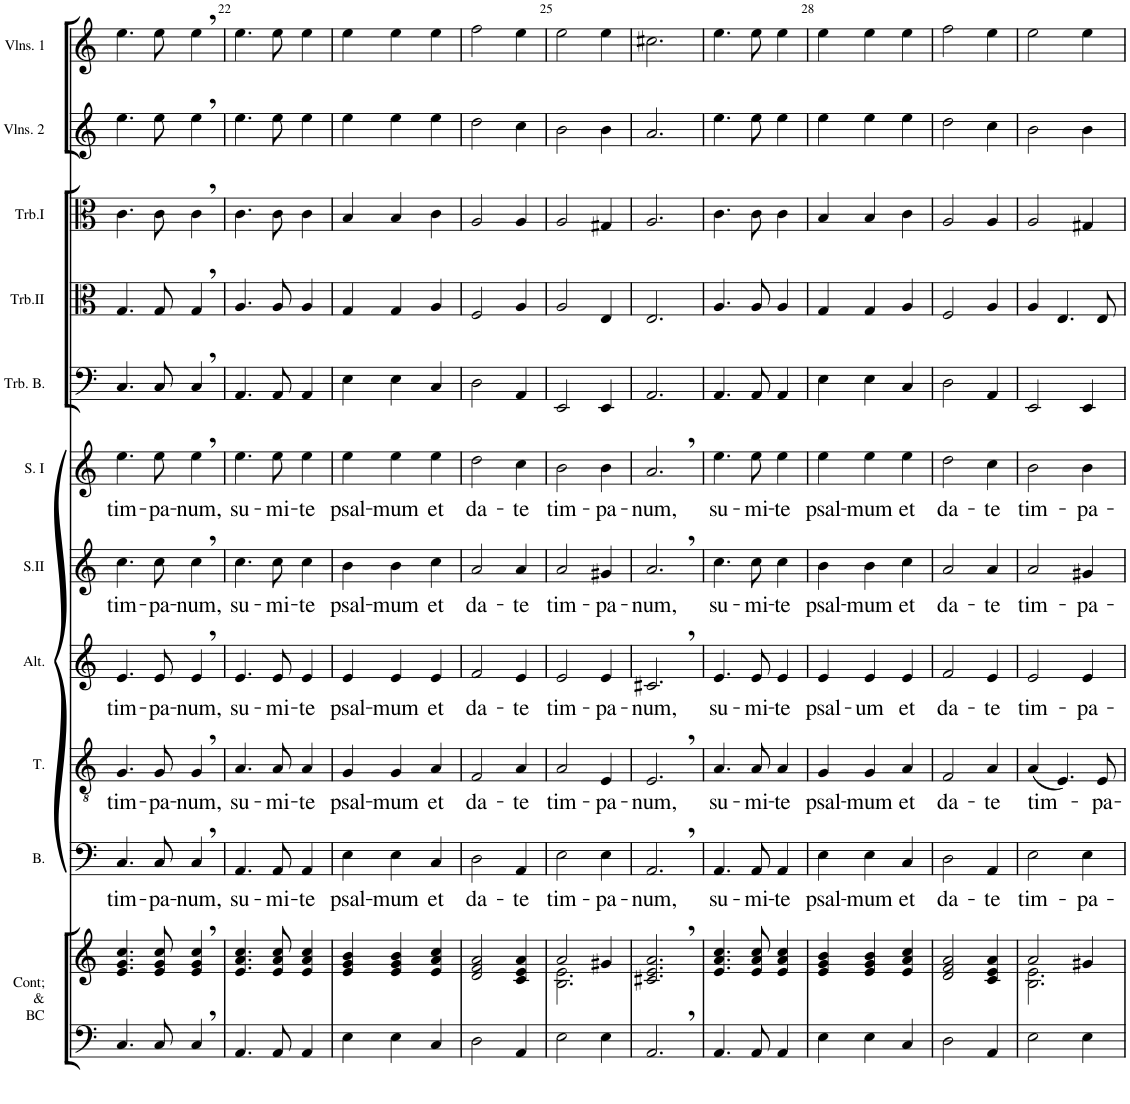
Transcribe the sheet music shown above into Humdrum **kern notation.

**kern	**kern	**kern	**text	**kern	**text	**kern	**text	**kern	**text	**kern	**text	**kern	**kern	**kern	**kern	**kern
*part11	*part11	*part10	*part10	*part9	*part9	*part8	*part8	*part7	*part7	*part6	*part6	*part5	*part4	*part3	*part2	*part1
*staff12	*staff11	*staff10	*staff10	*staff9	*staff9	*staff8	*staff8	*staff7	*staff7	*staff6	*staff6	*staff5	*staff4	*staff3	*staff2	*staff1
*I"Continuo &amp; Basse Continue	*	*I"Basse	*	*I"Ténor	*	*I"Alto	*	*I"Soprano II	*	*I"Soprane I	*	*I"Trombone Basse	*I"Trombone II	*I"Trombone I	*I"Deuxièmes Violons	*I"Premiers Violons
*I'Cont; &amp; BC	*	*I'B.	*	*I'T.	*	*I'Alt.	*	*I'S.II	*	*I'S. I	*	*I'Trb. B.	*I'Trb.II	*I'Trb.I	*I'Vlns. 2	*I'Vlns. 1
!!LO:PB:g=z
*clefF4	*clefG2	*clefF4	*	*clefGv2	*	*clefG2	*	*clefG2	*	*clefG2	*	*clefF4	*clefC3	*clefC3	*clefG2	*clefG2
*k[]	*k[]	*k[]	*	*k[]	*	*k[]	*	*k[]	*	*k[]	*	*k[]	*k[]	*k[]	*k[]	*k[]
*M3/4	*M3/4	*M3/4	*	*M3/4	*	*M3/4	*	*M3/4	*	*M3/4	*	*M3/4	*M3/4	*M3/4	*M3/4	*M3/4
=21	=21	=21	=21	=21	=21	=21	=21	=21	=21	=21	=21	=21	=21	=21	=21	=21
!	!	!	!LO:LY:b	!	!LO:LY:b	!	!LO:LY:b	!	!LO:LY:b	!	!LO:LY:b	!	!	!	!	!
4.C/	4.e/ 4.g/ 4.cc/	4.C/	tim-	4.G/	tim-	4.e/	tim-	4.cc\	tim-	4.ee\	tim-	4.C/	4.G/	4.c\	4.ee\	4.ee\
!	!	!	!LO:LY:b	!	!LO:LY:b	!	!LO:LY:b	!	!LO:LY:b	!	!LO:LY:b	!	!	!	!	!
8C/	8e/ 8g/ 8cc/	8C/	-pa-	8G/	-pa-	8e/	-pa-	8cc\	-pa-	8ee\	-pa-	8C/	8G/	8c\	8ee\	8ee\
!	!	!	!LO:LY:b	!	!LO:LY:b	!	!LO:LY:b	!	!LO:LY:b	!	!LO:LY:b	!	!	!	!	!
4C,/	4e/, 4g/, 4cc/,	4C,/	-num,	4G,/	-num,	4e,/	-num,	4cc,\	-num,	4ee,\	-num,	4C,/	4G,/	4c,\	4ee,\	4ee,\
=22	=22	=22	=22	=22	=22	=22	=22	=22	=22	=22	=22	=22	=22	=22	=22	=22
!	!	!	!LO:LY:b	!	!LO:LY:b	!	!LO:LY:b	!	!LO:LY:b	!	!LO:LY:b	!	!	!	!	!
4.AA/	4.e/ 4.a/ 4.cc/	4.AA/	su-	4.A/	su-	4.e/	su-	4.cc\	su-	4.ee\	su-	4.AA/	4.A/	4.c\	4.ee\	4.ee\
!	!	!	!LO:LY:b	!	!LO:LY:b	!	!LO:LY:b	!	!LO:LY:b	!	!LO:LY:b	!	!	!	!	!
8AA/	8e/ 8a/ 8cc/	8AA/	-mi-	8A/	-mi-	8e/	-mi-	8cc\	-mi-	8ee\	-mi-	8AA/	8A/	8c\	8ee\	8ee\
!	!	!	!LO:LY:b	!	!LO:LY:b	!	!LO:LY:b	!	!LO:LY:b	!	!LO:LY:b	!	!	!	!	!
4AA/	4e/ 4a/ 4cc/	4AA/	-te	4A/	-te	4e/	-te	4cc\	-te	4ee\	-te	4AA/	4A/	4c\	4ee\	4ee\
=23	=23	=23	=23	=23	=23	=23	=23	=23	=23	=23	=23	=23	=23	=23	=23	=23
!	!	!	!LO:LY:b	!	!LO:LY:b	!	!LO:LY:b	!	!LO:LY:b	!	!LO:LY:b	!	!	!	!	!
4E\	4e/ 4g/ 4b/	4E\	psal-	4G/	psal-	4e/	psal-	4b\	psal-	4ee\	psal-	4E\	4G/	4B/	4ee\	4ee\
!	!	!	!LO:LY:b	!	!LO:LY:b	!	!LO:LY:b	!	!LO:LY:b	!	!LO:LY:b	!	!	!	!	!
4E\	4e/ 4g/ 4b/	4E\	-mum	4G/	-mum	4e/	-mum	4b\	-mum	4ee\	-mum	4E\	4G/	4B/	4ee\	4ee\
!	!	!	!LO:LY:b	!	!LO:LY:b	!	!LO:LY:b	!	!LO:LY:b	!	!LO:LY:b	!	!	!	!	!
4C/	4e/ 4a/ 4cc/	4C/	et	4A/	et	4e/	et	4cc\	et	4ee\	et	4C/	4A/	4c\	4ee\	4ee\
=24	=24	=24	=24	=24	=24	=24	=24	=24	=24	=24	=24	=24	=24	=24	=24	=24
!	!	!	!LO:LY:b	!	!LO:LY:b	!	!LO:LY:b	!	!LO:LY:b	!	!LO:LY:b	!	!	!	!	!
2D\	2d/ 2f/ 2a/	2D\	da-	2F/	da-	2f/	da-	2a/	da-	2dd\	da-	2D\	2F/	2A/	2dd\	2ff\
!	!	!	!LO:LY:b	!	!LO:LY:b	!	!LO:LY:b	!	!LO:LY:b	!	!LO:LY:b	!	!	!	!	!
4AA/	4c/ 4e/ 4a/	4AA/	-te	4A/	-te	4e/	-te	4a/	-te	4cc\	-te	4AA/	4A/	4A/	4cc\	4ee\
=25	=25	=25	=25	=25	=25	=25	=25	=25	=25	=25	=25	=25	=25	=25	=25	=25
*	*^	*	*	*	*	*	*	*	*	*	*	*	*	*	*	*
!	!	!	!	!LO:LY:b	!	!LO:LY:b	!	!LO:LY:b	!	!LO:LY:b	!	!LO:LY:b	!	!	!	!	!
2E\	2a/	2.B\ 2.e\	2E\	tim-	2A/	tim-	2e/	tim-	2a/	tim-	2b\	tim-	2EE/	2A/	2A/	2b\	2ee\
!	!	!	!	!LO:LY:b	!	!LO:LY:b	!	!LO:LY:b	!	!LO:LY:b	!	!LO:LY:b	!	!	!	!	!
4E\	4g#X/	.	4E\	-pa-	4E/	-pa-	4e/	-pa-	4g#X/	-pa-	4b\	-pa-	4EE/	4E/	4G#X/	4b\	4ee\
*	*v	*v	*	*	*	*	*	*	*	*	*	*	*	*	*	*	*
=26	=26	=26	=26	=26	=26	=26	=26	=26	=26	=26	=26	=26	=26	=26	=26	=26
!	!	!	!LO:LY:b	!	!LO:LY:b	!	!LO:LY:b	!	!LO:LY:b	!	!LO:LY:b	!	!	!	!	!
2.AA,/	2.c#X/, 2.e/, 2.a/,	2.AA,/	-num,	2.E,/	-num,	2.c#X,/	-num,	2.a,/	-num,	2.a,/	-num,	2.AA/	2.E/	2.A/	2.a/	2.cc#X\
=27	=27	=27	=27	=27	=27	=27	=27	=27	=27	=27	=27	=27	=27	=27	=27	=27
!	!	!	!LO:LY:b	!	!LO:LY:b	!	!LO:LY:b	!	!LO:LY:b	!	!LO:LY:b	!	!	!	!	!
4.AA/	4.e/ 4.a/ 4.cc/	4.AA/	su-	4.A/	su-	4.e/	su-	4.cc\	su-	4.ee\	su-	4.AA/	4.A/	4.c\	4.ee\	4.ee\
!	!	!	!LO:LY:b	!	!LO:LY:b	!	!LO:LY:b	!	!LO:LY:b	!	!LO:LY:b	!	!	!	!	!
8AA/	8e/ 8a/ 8cc/	8AA/	-mi-	8A/	-mi-	8e/	-mi-	8cc\	-mi-	8ee\	-mi-	8AA/	8A/	8c\	8ee\	8ee\
!	!	!	!LO:LY:b	!	!LO:LY:b	!	!LO:LY:b	!	!LO:LY:b	!	!LO:LY:b	!	!	!	!	!
4AA/	4e/ 4a/ 4cc/	4AA/	-te	4A/	-te	4e/	-te	4cc\	-te	4ee\	-te	4AA/	4A/	4c\	4ee\	4ee\
=28	=28	=28	=28	=28	=28	=28	=28	=28	=28	=28	=28	=28	=28	=28	=28	=28
!	!	!	!LO:LY:b	!	!LO:LY:b	!	!LO:LY:b	!	!LO:LY:b	!	!LO:LY:b	!	!	!	!	!
4E\	4e/ 4g/ 4b/	4E\	psal-	4G/	psal-	4e/	psal-	4b\	psal-	4ee\	psal-	4E\	4G/	4B/	4ee\	4ee\
!	!	!	!LO:LY:b	!	!LO:LY:b	!	!LO:LY:b	!	!LO:LY:b	!	!LO:LY:b	!	!	!	!	!
4E\	4e/ 4g/ 4b/	4E\	-mum	4G/	-mum	4e/	-um	4b\	-mum	4ee\	-mum	4E\	4G/	4B/	4ee\	4ee\
!	!	!	!LO:LY:b	!	!LO:LY:b	!	!LO:LY:b	!	!LO:LY:b	!	!LO:LY:b	!	!	!	!	!
4C/	4e/ 4a/ 4cc/	4C/	et	4A/	et	4e/	et	4cc\	et	4ee\	et	4C/	4A/	4c\	4ee\	4ee\
=29	=29	=29	=29	=29	=29	=29	=29	=29	=29	=29	=29	=29	=29	=29	=29	=29
!	!	!	!LO:LY:b	!	!LO:LY:b	!	!LO:LY:b	!	!LO:LY:b	!	!LO:LY:b	!	!	!	!	!
2D\	2d/ 2f/ 2a/	2D\	da-	2F/	da-	2f/	da-	2a/	da-	2dd\	da-	2D\	2F/	2A/	2dd\	2ff\
!	!	!	!LO:LY:b	!	!LO:LY:b	!	!LO:LY:b	!	!LO:LY:b	!	!LO:LY:b	!	!	!	!	!
4AA/	4c/ 4e/ 4a/	4AA/	-te	4A/	-te	4e/	-te	4a/	-te	4cc\	-te	4AA/	4A/	4A/	4cc\	4ee\
=30	=30	=30	=30	=30	=30	=30	=30	=30	=30	=30	=30	=30	=30	=30	=30	=30
*	*^	*	*	*	*	*	*	*	*	*	*	*	*	*	*	*
!	!	!	!	!LO:LY:b	!	!LO:LY:b	!	!LO:LY:b	!	!LO:LY:b	!	!LO:LY:b	!	!	!	!	!
2E\	2a/	2.B\ 2.e\	2E\	tim-	(4A/	tim-	2e/	tim-	2a/	tim-	2b\	tim-	2EE/	4A/	2A/	2b\	2ee\
.	.	.	.	.	4.E/)	.	.	.	.	.	.	.	.	4.E/	.	.	.
!	!	!	!	!LO:LY:b	!	!	!	!LO:LY:b	!	!LO:LY:b	!	!LO:LY:b	!	!	!	!	!
4E\	4g#X/	.	4E\	-pa-	.	.	4e/	-pa-	4g#X/	-pa-	4b\	-pa-	4EE/	.	4G#X/	4b\	4ee\
!	!	!	!	!	!	!LO:LY:b	!	!	!	!	!	!	!	!	!	!	!
.	.	.	.	.	8E/	-pa-	.	.	.	.	.	.	.	8E/	.	.	.
*	*v	*v	*	*	*	*	*	*	*	*	*	*	*	*	*	*	*
=	=	=	=	=	=	=	=	=	=	=	=	=	=	=	=	=
*-	*-	*-	*-	*-	*-	*-	*-	*-	*-	*-	*-	*-	*-	*-	*-	*-
